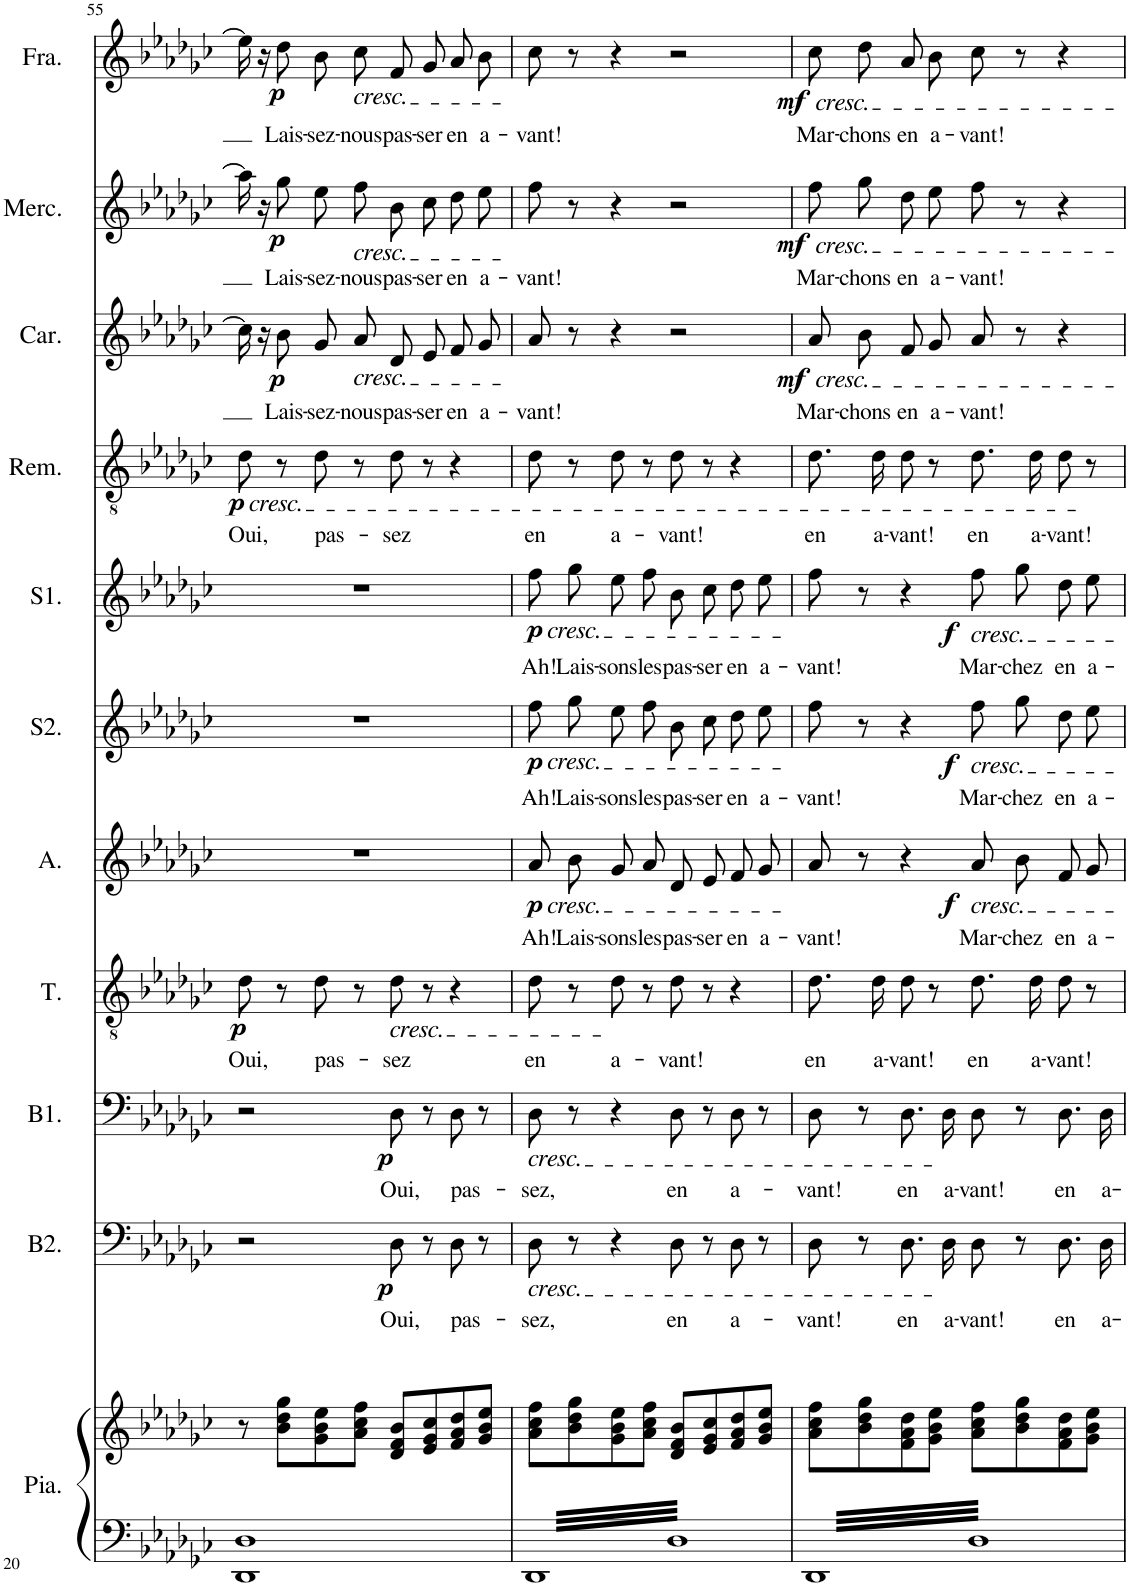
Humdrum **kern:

**kern	**kern	**kern	**text	**dynam	**kern	**text	**dynam	**kern	**text	**dynam	**kern	**text	**dynam	**kern	**text	**dynam	**kern	**text	**dynam	**kern	**text	**dynam	**kern	**text	**dynam	**kern	**text	**dynam	**kern	**text	**dynam
*part11	*part11	*part10	*part10	*part10	*part9	*part9	*part9	*part8	*part8	*part8	*part7	*part7	*part7	*part6	*part6	*part6	*part5	*part5	*part5	*part4	*part4	*part4	*part3	*part3	*part3	*part2	*part2	*part2	*part1	*part1	*part1
*staff12	*staff11	*staff10	*staff10	*staff10	*staff9	*staff9	*staff9	*staff8	*staff8	*staff8	*staff7	*staff7	*staff7	*staff6	*staff6	*staff6	*staff5	*staff5	*staff5	*staff4	*staff4	*staff4	*staff3	*staff3	*staff3	*staff2	*staff2	*staff2	*staff1	*staff1	*staff1
*I"Piano	*	*I"Basse 2	*	*	*I"Basse 1	*	*	*I"Ténor	*	*	*I"Alto	*	*	*I"Soprano 2	*	*	*I"Soprano 1	*	*	*I"Remendado	*	*	*I"Carmen	*	*	*I"Mercedes	*	*	*I"Fraquita	*	*
*I'Pia.	*	*I'B2.	*	*	*I'B1.	*	*	*I'T.	*	*	*I'A.	*	*	*I'S2.	*	*	*I'S1.	*	*	*I'Rem.	*	*	*I'Car.	*	*	*I'Merc.	*	*	*I'Fra.	*	*
!!LO:PB:g=z
*clefF4	*clefG2	*clefF4	*	*	*clefF4	*	*	*clefGv2	*	*	*clefG2	*	*	*clefG2	*	*	*clefG2	*	*	*clefGv2	*	*	*clefG2	*	*	*clefG2	*	*	*clefG2	*	*
*k[b-e-a-d-g-c-]	*k[b-e-a-d-g-c-]	*k[b-e-a-d-g-c-]	*	*	*k[b-e-a-d-g-c-]	*	*	*k[b-e-a-d-g-c-]	*	*	*k[b-e-a-d-g-c-]	*	*	*k[b-e-a-d-g-c-]	*	*	*k[b-e-a-d-g-c-]	*	*	*k[b-e-a-d-g-c-]	*	*	*k[b-e-a-d-g-c-]	*	*	*k[b-e-a-d-g-c-]	*	*	*k[b-e-a-d-g-c-]	*	*
*M4/4	*M4/4	*M4/4	*	*	*M4/4	*	*	*M4/4	*	*	*M4/4	*	*	*M4/4	*	*	*M4/4	*	*	*M4/4	*	*	*M4/4	*	*	*M4/4	*	*	*M4/4	*	*
=55	=55	=55	=55	=55	=55	=55	=55	=55	=55	=55	=55	=55	=55	=55	=55	=55	=55	=55	=55	=55	=55	=55	=55	=55	=55	=55	=55	=55	=55	=55	=55
!	!	!	!	!	!	!	!	!	!	!	!	!	!	!	!	!	!	!	!	!LO:TX:b:i:t=cresc.	!	!	!	!	!	!	!	!	!	!	!
!	!	!	!	!	!	!	!	!	!LO:LY:b	!LO:DY:b	!	!	!	!	!	!	!	!	!	!	!LO:LY:b	!LO:DY:b	!	!	!	!	!	!	!	!	!
1DD- 1D-	8r	2r	.	.	2r	.	.	8d-\	Oui,	p	1r	.	.	1r	.	.	1r	.	.	8d-\	Oui,	p	16cc-\]	.	.	16aa-\]	.	.	16ee-\]	.	.
!	!	!	!	!	!	!	!	!	!	!	!	!	!	!	!	!	!	!	!	!	!	!	!	!	!LO:DY:b	!	!	!LO:DY:b	!	!	!LO:DY:b
.	.	.	.	.	.	.	.	.	.	.	.	.	.	.	.	.	.	.	.	.	.	.	16r	.	p	16r	.	p	16r	.	p
!	!	!	!	!	!	!	!	!	!	!	!	!	!	!	!	!	!	!	!	!	!	!	!	!LO:LY:b	!	!	!LO:LY:b	!	!	!LO:LY:b	!
.	8b-\ 8dd-\ 8gg-\L	.	.	.	.	.	.	8r	.	.	.	.	.	.	.	.	.	.	.	8r	.	.	8b-\	Lais-	.	8gg-\	Lais-	.	8dd-\	Lais-	.
!	!	!	!	!	!	!	!	!	!LO:LY:b	!	!	!	!	!	!	!	!	!	!	!	!LO:LY:b	!	!	!LO:LY:b	!	!	!LO:LY:b	!	!	!LO:LY:b	!
.	8g-\ 8b-\ 8ee-\	.	.	.	.	.	.	8d-\	pas-	.	.	.	.	.	.	.	.	.	.	8d-\	pas-	.	8g-/L	-sez-	.	8ee-\L	-sez-	.	8b-\L	-sez-	.
!	!	!	!	!	!	!	!	!	!	!	!	!	!	!	!	!	!	!	!	!	!	!	!	!	!	!	!	!	!LO:TX:b:i:t=cresc.	!	!
!	!	!	!	!	!	!	!	!	!	!	!	!	!	!	!	!	!	!	!	!	!	!	!	!	!	!LO:TX:b:i:t=cresc.	!	!	!	!	!
!	!	!	!	!	!	!	!	!	!	!	!	!	!	!	!	!	!	!	!	!	!	!	!LO:TX:b:i:t=cresc.	!	!	!	!	!	!	!	!
!	!	!	!	!	!	!	!	!	!	!	!	!	!	!	!	!	!	!	!	!	!	!	!	!LO:LY:b	!	!	!LO:LY:b	!	!	!LO:LY:b	!
.	8a-\ 8cc-\ 8ff\J	.	.	.	.	.	.	8r	.	.	.	.	.	.	.	.	.	.	.	8r	.	.	8a-/J	-nous	.	8ff\J	-nous	.	8cc-\J	-nous	.
!	!	!	!	!	!	!	!	!LO:TX:b:i:t=cresc.	!	!	!	!	!	!	!	!	!	!	!	!	!	!	!	!	!	!	!	!	!	!	!
!	!	!	!LO:LY:b	!LO:DY:b	!	!LO:LY:b	!LO:DY:b	!	!LO:LY:b	!	!	!	!	!	!	!	!	!	!	!	!LO:LY:b	!	!	!LO:LY:b	!	!	!LO:LY:b	!	!	!LO:LY:b	!
.	8d-/ 8f/ 8b-/L	8D-\	Oui,	p	8D-\	Oui,	p	8d-\	-sez	.	.	.	.	.	.	.	.	.	.	8d-\	-sez	.	8d-/L	pas-	.	8b-\L	pas-	.	8f/L	pas-	.
!	!	!	!	!	!	!	!	!	!	!	!	!	!	!	!	!	!	!	!	!	!	!	!	!LO:LY:b	!	!	!LO:LY:b	!	!	!LO:LY:b	!
.	8e-/ 8g-/ 8cc-/	8r	.	.	8r	.	.	8r	.	.	.	.	.	.	.	.	.	.	.	8r	.	.	8e-/J	-ser	.	8cc-\J	-ser	.	8g-/J	-ser	.
!	!	!	!LO:LY:b	!	!	!LO:LY:b	!	!	!	!	!	!	!	!	!	!	!	!	!	!	!	!	!	!LO:LY:b	!	!	!LO:LY:b	!	!	!LO:LY:b	!
.	8f/ 8a-/ 8dd-/	8D-\	pas-	.	8D-\	pas-	.	4r	.	.	.	.	.	.	.	.	.	.	.	4r	.	.	8f/L	en	.	8dd-\L	en	.	8a-/L	en	.
!	!	!	!	!	!	!	!	!	!	!	!	!	!	!	!	!	!	!	!	!	!	!	!	!LO:LY:b	!	!	!LO:LY:b	!	!	!LO:LY:b	!
.	8g-/ 8b-/ 8ee-/J	8r	.	.	8r	.	.	.	.	.	.	.	.	.	.	.	.	.	.	.	.	.	8g-/J	a-	.	8ee-\J	a-	.	8b-/J	a-	.
=56	=56	=56	=56	=56	=56	=56	=56	=56	=56	=56	=56	=56	=56	=56	=56	=56	=56	=56	=56	=56	=56	=56	=56	=56	=56	=56	=56	=56	=56	=56	=56
!	!	!	!	!	!	!	!	!	!	!	!	!	!	!	!	!	!LO:TX:b:i:t=cresc.	!	!	!	!	!	!	!	!	!	!	!	!	!	!
!	!	!	!	!	!	!	!	!	!	!	!	!	!	!LO:TX:b:i:t=cresc.	!	!	!	!	!	!	!	!	!	!	!	!	!	!	!	!	!
!	!	!	!	!	!	!	!	!	!	!	!LO:TX:b:i:t=cresc.	!	!	!	!	!	!	!	!	!	!	!	!	!	!	!	!	!	!	!	!
!	!	!	!	!	!LO:TX:b:i:t=cresc.	!	!	!	!	!	!	!	!	!	!	!	!	!	!	!	!	!	!	!	!	!	!	!	!	!	!
!	!	!LO:TX:b:i:t=cresc.	!	!	!	!	!	!	!	!	!	!	!	!	!	!	!	!	!	!	!	!	!	!	!	!	!	!	!	!	!
!	!	!	!LO:LY:b	!	!	!LO:LY:b	!	!	!LO:LY:b	!	!	!LO:LY:b	!LO:DY:b	!	!LO:LY:b	!LO:DY:b	!	!LO:LY:b	!LO:DY:b	!	!LO:LY:b	!	!	!LO:LY:b	!	!	!LO:LY:b	!	!	!LO:LY:b	!
3.DD-	8a-\ 8cc-\ 8ff\L	8D-\	-sez,	.	8D-\	-sez,	.	8d-\	en	.	8a-/L	Ah!	p	8ff\L	Ah!	p	8ff\L	Ah!	p	8d-\	en	.	8a-/	-vant!	.	8ff\	-vant!	.	8cc-\	-vant!	.
!	!	!	!	!	!	!	!	!	!	!	!	!LO:LY:b	!	!	!LO:LY:b	!	!	!LO:LY:b	!	!	!	!	!	!	!	!	!	!	!	!	!
.	8b-\ 8dd-\ 8gg-\	8r	.	.	8r	.	.	8r	.	.	8b-/J	Lais-	.	8gg-\J	Lais-	.	8gg-\J	Lais-	.	8r	.	.	8r	.	.	8r	.	.	8r	.	.
!	!	!	!	!	!	!	!	!	!LO:LY:b	!	!	!LO:LY:b	!	!	!LO:LY:b	!	!	!LO:LY:b	!	!	!LO:LY:b	!	!	!	!	!	!	!	!	!	!
.	8g-\ 8b-\ 8ee-\	4r	.	.	4r	.	.	8d-\	a-	.	8g-/L	-sons	.	8ee-\L	-sons	.	8ee-\L	-sons	.	8d-\	a-	.	4r	.	.	4r	.	.	4r	.	.
!	!	!	!	!	!	!	!	!	!	!	!	!LO:LY:b	!	!	!LO:LY:b	!	!	!LO:LY:b	!	!	!	!	!	!	!	!	!	!	!	!	!
.	8a-\ 8cc-\ 8ff\J	.	.	.	.	.	.	8r	.	.	8a-/J	les	.	8ff\J	les	.	8ff\J	les	.	8r	.	.	.	.	.	.	.	.	.	.	.
!	!	!	!LO:LY:b	!	!	!LO:LY:b	!	!	!LO:LY:b	!	!	!LO:LY:b	!	!	!LO:LY:b	!	!	!LO:LY:b	!	!	!LO:LY:b	!	!	!	!	!	!	!	!	!	!
3.D-	8d-/ 8f/ 8b-/L	8D-\	en	.	8D-\	en	.	8d-\	-vant!	.	8d-/L	pas-	.	8b-\L	pas-	.	8b-\L	pas-	.	8d-\	-vant!	.	2r	.	.	2r	.	.	2r	.	.
!	!	!	!	!	!	!	!	!	!	!	!	!LO:LY:b	!	!	!LO:LY:b	!	!	!LO:LY:b	!	!	!	!	!	!	!	!	!	!	!	!	!
.	8e-/ 8g-/ 8cc-/	8r	.	.	8r	.	.	8r	.	.	8e-/J	-ser	.	8cc-\J	-ser	.	8cc-\J	-ser	.	8r	.	.	.	.	.	.	.	.	.	.	.
!	!	!	!LO:LY:b	!	!	!LO:LY:b	!	!	!	!	!	!LO:LY:b	!	!	!LO:LY:b	!	!	!LO:LY:b	!	!	!	!	!	!	!	!	!	!	!	!	!
.	8f/ 8a-/ 8dd-/	8D-\	a-	.	8D-\	a-	.	4r	.	.	8f/L	en	.	8dd-\L	en	.	8dd-\L	en	.	4r	.	.	.	.	.	.	.	.	.	.	.
!	!	!	!	!	!	!	!	!	!	!	!	!LO:LY:b	!	!	!LO:LY:b	!	!	!LO:LY:b	!	!	!	!	!	!	!	!	!	!	!	!	!
.	8g-/ 8b-/ 8ee-/J	8r	.	.	8r	.	.	.	.	.	8g-/J	a-	.	8ee-\J	a-	.	8ee-\J	a-	.	.	.	.	.	.	.	.	.	.	.	.	.
=57	=57	=57	=57	=57	=57	=57	=57	=57	=57	=57	=57	=57	=57	=57	=57	=57	=57	=57	=57	=57	=57	=57	=57	=57	=57	=57	=57	=57	=57	=57	=57
!	!	!	!	!	!	!	!	!	!	!	!	!	!	!	!	!	!	!	!	!	!	!	!	!	!	!	!	!	!LO:TX:b:i:t=cresc.	!	!
!	!	!	!	!	!	!	!	!	!	!	!	!	!	!	!	!	!	!	!	!	!	!	!	!	!	!LO:TX:b:i:t=cresc.	!	!	!	!	!
!	!	!	!	!	!	!	!	!	!	!	!	!	!	!	!	!	!	!	!	!	!	!	!LO:TX:b:i:t=cresc.	!	!	!	!	!	!	!	!
!	!	!	!LO:LY:b	!	!	!LO:LY:b	!	!	!LO:LY:b	!	!	!LO:LY:b	!	!	!LO:LY:b	!	!	!LO:LY:b	!	!	!LO:LY:b	!	!	!LO:LY:b	!LO:DY:b	!	!LO:LY:b	!LO:DY:b	!	!LO:LY:b	!LO:DY:b
3.DD-	8a-\ 8cc-\ 8ff\L	8D-\	-vant!	.	8D-\	-vant!	.	8.d-\L	en	.	8a-/	-vant!	.	8ff\	-vant!	.	8ff\	-vant!	.	8.d-\L	en	.	8a-/L	Mar-	mf	8ff\L	Mar-	mf	8cc-\L	Mar-	mf
!	!	!	!	!	!	!	!	!	!	!	!	!	!	!	!	!	!	!	!	!	!	!	!	!LO:LY:b	!	!	!LO:LY:b	!	!	!LO:LY:b	!
.	8b-\ 8dd-\ 8gg-\	8r	.	.	8r	.	.	.	.	.	8r	.	.	8r	.	.	8r	.	.	.	.	.	8b-/J	-chons	.	8gg-\J	-chons	.	8dd-\J	-chons	.
!	!	!	!	!	!	!	!	!	!LO:LY:b	!	!	!	!	!	!	!	!	!	!	!	!LO:LY:b	!	!	!	!	!	!	!	!	!	!
.	.	.	.	.	.	.	.	16d-\Jk	a-	.	.	.	.	.	.	.	.	.	.	16d-\Jk	a-	.	.	.	.	.	.	.	.	.	.
!	!	!	!LO:LY:b	!	!	!LO:LY:b	!	!	!LO:LY:b	!	!	!	!	!	!	!	!	!	!	!	!LO:LY:b	!	!	!LO:LY:b	!	!	!LO:LY:b	!	!	!LO:LY:b	!
.	8f\ 8a-\ 8dd-\	8.D-\L	en	.	8.D-\L	en	.	8d-\	-vant!	.	4r	.	.	4r	.	.	4r	.	.	8d-\	-vant!	.	8f/L	en	.	8dd-\L	en	.	8a-/L	en	.
!	!	!	!	!	!	!	!	!	!	!	!	!	!	!	!	!	!	!	!	!	!	!	!	!LO:LY:b	!	!	!LO:LY:b	!	!	!LO:LY:b	!
.	8g-\ 8b-\ 8ee-\J	.	.	.	.	.	.	8r	.	.	.	.	.	.	.	.	.	.	.	8r	.	.	8g-/J	a-	.	8ee-\J	a-	.	8b-/J	a-	.
!	!	!	!LO:LY:b	!	!	!LO:LY:b	!	!	!	!	!	!	!	!	!	!	!	!	!	!	!	!	!	!	!	!	!	!	!	!	!
.	.	16D-\Jk	a-	.	16D-\Jk	a-	.	.	.	.	.	.	.	.	.	.	.	.	.	.	.	.	.	.	.	.	.	.	.	.	.
!	!	!	!	!	!	!	!	!	!	!	!	!	!	!	!	!	!LO:TX:b:i:t=cresc.	!	!	!	!	!	!	!	!	!	!	!	!	!	!
!	!	!	!	!	!	!	!	!	!	!	!	!	!	!LO:TX:b:i:t=cresc.	!	!	!	!	!	!	!	!	!	!	!	!	!	!	!	!	!
!	!	!	!	!	!	!	!	!	!	!	!LO:TX:b:i:t=cresc.	!	!	!	!	!	!	!	!	!	!	!	!	!	!	!	!	!	!	!	!
!	!	!	!LO:LY:b	!	!	!LO:LY:b	!	!	!LO:LY:b	!	!	!LO:LY:b	!LO:DY:b	!	!LO:LY:b	!LO:DY:b	!	!LO:LY:b	!LO:DY:b	!	!LO:LY:b	!	!	!LO:LY:b	!	!	!LO:LY:b	!	!	!LO:LY:b	!
3.D-	8a-\ 8cc-\ 8ff\L	8D-\	-vant!	.	8D-\	-vant!	.	8.d-\L	en	.	8a-/L	Mar-	f	8ff\L	Mar-	f	8ff\L	Mar-	f	8.d-\L	en	.	8a-/	-vant!	.	8ff\	-vant!	.	8cc-\	-vant!	.
!	!	!	!	!	!	!	!	!	!	!	!	!LO:LY:b	!	!	!LO:LY:b	!	!	!LO:LY:b	!	!	!	!	!	!	!	!	!	!	!	!	!
.	8b-\ 8dd-\ 8gg-\	8r	.	.	8r	.	.	.	.	.	8b-/J	-chez	.	8gg-\J	-chez	.	8gg-\J	-chez	.	.	.	.	8r	.	.	8r	.	.	8r	.	.
!	!	!	!	!	!	!	!	!	!LO:LY:b	!	!	!	!	!	!	!	!	!	!	!	!LO:LY:b	!	!	!	!	!	!	!	!	!	!
.	.	.	.	.	.	.	.	16d-\Jk	a-	.	.	.	.	.	.	.	.	.	.	16d-\Jk	a-	.	.	.	.	.	.	.	.	.	.
!	!	!	!LO:LY:b	!	!	!LO:LY:b	!	!	!LO:LY:b	!	!	!LO:LY:b	!	!	!LO:LY:b	!	!	!LO:LY:b	!	!	!LO:LY:b	!	!	!	!	!	!	!	!	!	!
.	8f\ 8a-\ 8dd-\	8.D-\L	en	.	8.D-\L	en	.	8d-\	-vant!	.	8f/L	en	.	8dd-\L	en	.	8dd-\L	en	.	8d-\	-vant!	.	4r	.	.	4r	.	.	4r	.	.
!	!	!	!	!	!	!	!	!	!	!	!	!LO:LY:b	!	!	!LO:LY:b	!	!	!LO:LY:b	!	!	!	!	!	!	!	!	!	!	!	!	!
.	8g-\ 8b-\ 8ee-\J	.	.	.	.	.	.	8r	.	.	8g-/J	a-	.	8ee-\J	a-	.	8ee-\J	a-	.	8r	.	.	.	.	.	.	.	.	.	.	.
!	!	!	!LO:LY:b	!	!	!LO:LY:b	!	!	!	!	!	!	!	!	!	!	!	!	!	!	!	!	!	!	!	!	!	!	!	!	!
.	.	16D-\Jk	a-	.	16D-\Jk	a-	.	.	.	.	.	.	.	.	.	.	.	.	.	.	.	.	.	.	.	.	.	.	.	.	.
=	=	=	=	=	=	=	=	=	=	=	=	=	=	=	=	=	=	=	=	=	=	=	=	=	=	=	=	=	=	=	=
*-	*-	*-	*-	*-	*-	*-	*-	*-	*-	*-	*-	*-	*-	*-	*-	*-	*-	*-	*-	*-	*-	*-	*-	*-	*-	*-	*-	*-	*-	*-	*-
